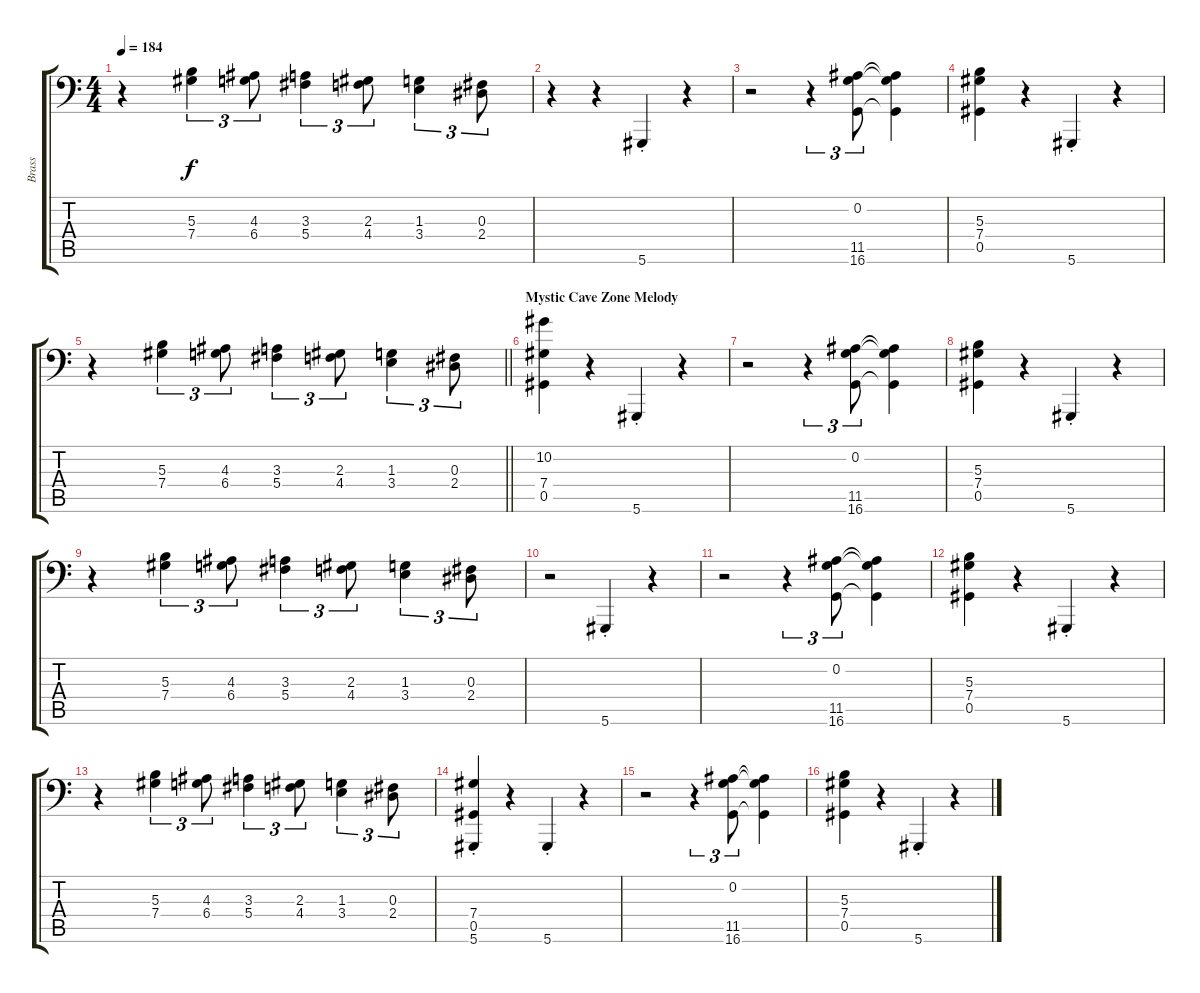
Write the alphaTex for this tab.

\track ("Brass" "Brass") {instrument frenchhorn}
\staff {score tabs}
\tuning (Eb4 Bb3 Gb3 Db3 Ab2 Eb1) {hide}
\ts (4 4)
\tempo 184
\clef f4
\ks c
r.4{dy f} (5.3 7.4).4{tu (3 2)} (4.3 6.4).8{tu (3 2)} (3.3 5.4).4{tu (3 2)} (2.3 4.4).8{tu (3 2)} (1.3 3.4).4{tu (3 2)} (0.3 2.4).8{tu (3 2)} |
r.4 r.4 5.6{st}.4 r.4 |
r.2 r.4{tu (3 2)} (0.2 11.5 16.6).8{tu (3 2)} (0.2{t} 11.5{t} 16.6{t}).4 |
(5.3 7.4 0.5).4 r.4 5.6{st}.4 r.4 |
\barLineRight lightlight
r.4 (5.3 7.4).4{tu (3 2)} (4.3 6.4).8{tu (3 2)} (3.3 5.4).4{tu (3 2)} (2.3 4.4).8{tu (3 2)} (1.3 3.4).4{tu (3 2)} (0.3 2.4).8{tu (3 2)} |
\section ("" "Mystic Cave Zone Melody")
(10.2 7.4 0.5).4 r.4 5.6{st}.4 r.4 |
r.2 r.4{tu (3 2)} (0.2 11.5 16.6).8{tu (3 2)} (0.2{t} 11.5{t} 16.6{t}).4 |
(5.3 7.4 0.5).4 r.4 5.6{st}.4 r.4 |
r.4 (5.3 7.4).4{tu (3 2)} (4.3 6.4).8{tu (3 2)} (3.3 5.4).4{tu (3 2)} (2.3 4.4).8{tu (3 2)} (1.3 3.4).4{tu (3 2)} (0.3 2.4).8{tu (3 2)} |
r.2 5.6{st}.4 r.4 |
r.2 r.4{tu (3 2)} (0.2 11.5 16.6).8{tu (3 2)} (0.2{t} 11.5{t} 16.6{t}).4 |
(5.3 7.4 0.5).4 r.4 5.6{st}.4 r.4 |
r.4 (5.3 7.4).4{tu (3 2)} (4.3 6.4).8{tu (3 2)} (3.3 5.4).4{tu (3 2)} (2.3 4.4).8{tu (3 2)} (1.3 3.4).4{tu (3 2)} (0.3 2.4).8{tu (3 2)} |
(7.4{st} 0.5{st} 5.6{st}).4 r.4 5.6{st}.4 r.4 |
r.2 r.4{tu (3 2)} (0.2 11.5 16.6).8{tu (3 2)} (0.2{t} 11.5{t} 16.6{t}).4 |
(5.3 7.4 0.5).4 r.4 5.6{st}.4 r.4
